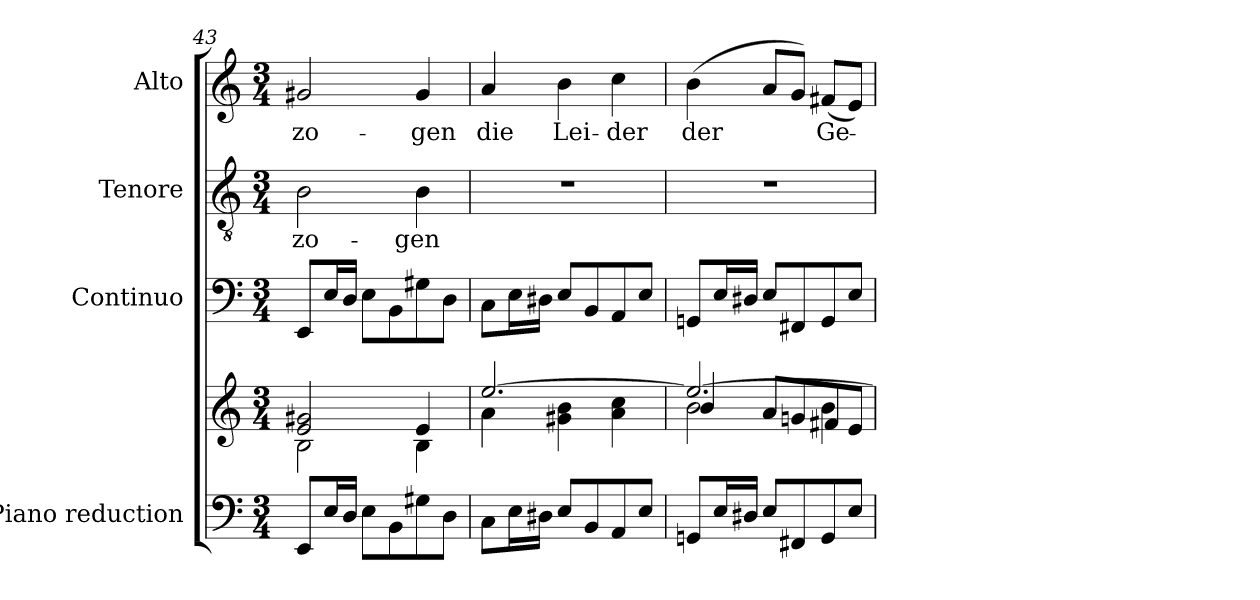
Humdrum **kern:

**kern	**kern	**kern	**kern	**text	**kern	**text
*part4	*part4	*part3	*part2	*part2	*part1	*part1
*staff5	*staff4	*staff3	*staff2	*staff2	*staff1	*staff1
*I"Piano reduction	*	*I"Continuo	*I"Tenore	*	*I"Alto	*
*I'Pno	*	*	*	*	*	*
*clefF4	*clefG2	*clefF4	*clefGv2	*	*clefG2	*
*k[]	*k[]	*k[]	*k[]	*	*k[]	*
*M3/4	*M3/4	*M3/4	*M3/4	*	*M3/4	*
=43	=43	=43	=43	=43	=43	=43
*	*^	*	*	*	*	*
!	!	!	!	!	!LO:LY:b	!	!LO:LY:b
8EE/L	2e/ 2g#X/	2B\	8EE/L	2B\	-zo-	2g#X/	-zo-
16E/L	.	.	16E/L	.	.	.	.
16D/JJ	.	.	16D/JJ	.	.	.	.
8E\L	.	.	8E\L	.	.	.	.
8BB\	.	.	8BB\	.	.	.	.
!	!	!	!	!	!LO:LY:b	!	!LO:LY:b
8G#X\	4e/	4B\	8G#X\	4B\	-gen	4g#/	-gen
8D\J	.	.	8D\J	.	.	.	.
=44	=44	=44	=44	=44	=44	=44	=44
!	!	!	!	!	!	!	!LO:LY:b
8C\L	[2.ee/	4a\	8C\L	2.r	.	4a/	die
16E\L	.	.	16E\L	.	.	.	.
16D#X\JJ	.	.	16D#X\JJ	.	.	.	.
!	!	!	!	!	!	!	!LO:LY:b
8E/L	.	4g#X\ 4b\	8E/L	.	.	4b\	Lei-
8BB/	.	.	8BB/	.	.	.	.
!	!	!	!	!	!	!	!LO:LY:b
8AA/	.	4a\ 4cc\	8AA/	.	.	4cc\	-der
8E/J	.	.	8E/J	.	.	.	.
=45	=45	=45	=45	=45	=45	=45	=45
*	*	*^	*	*	*	*	*
!	!	!	!	!	!	!	!	!LO:LY:b
8GGn/L	2.ee/_	2b\	4b/	8GGn/L	2.r	.	(>4b\	der
16E/L	.	.	.	16E/L	.	.	.	.
16D#X/JJ	.	.	.	16D#X/JJ	.	.	.	.
8E/L	.	.	8a/L	8E/L	.	.	8a/L	.
8FF#X/	.	.	8gn/	8FF#X/	.	.	8g/J)	.
!	!	!	!	!	!	!	!	!LO:LY:b
8GG/	.	4b\	8f#X/	8GG/	.	.	(<8f#X/L	Ge-
8E/J	.	.	8e/J	8E/J	.	.	8e/J)	.
*	*v	*v	*v	*	*	*	*	*
=	=	=	=	=	=	=
*-	*-	*-	*-	*-	*-	*-
